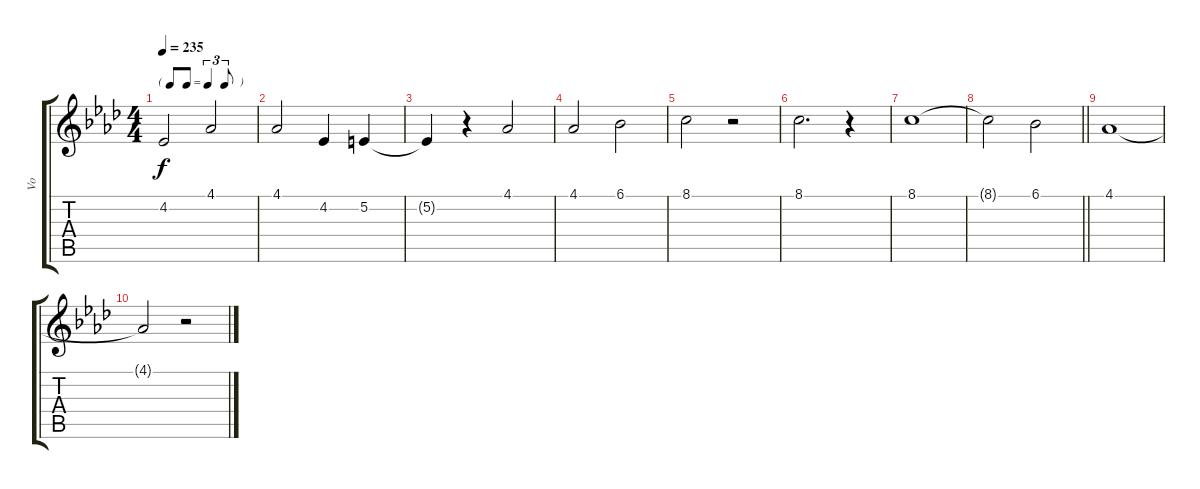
\track ("Vo" "Vo") {instrument flute}
\staff {score tabs}
\tuning (E4 B3 G3 D3 A2 E2) {hide}
\ts (4 4)
\tf triplet8th
\tempo 235
\clef g2
\ks ab
4.2.2{dy f} 4.1.2 |
4.1.2 4.2.4 5.2.4 |
5.2{t}.4 r.4 4.1.2 |
4.1.2 6.1.2 |
8.1.2 r.2 |
8.1.2{d} r.4 |
8.1.1 |
\barLineRight lightlight
8.1{t}.2 6.1.2 |
\section ("" "")
4.1.1 |
4.1{t}.2 r.2
